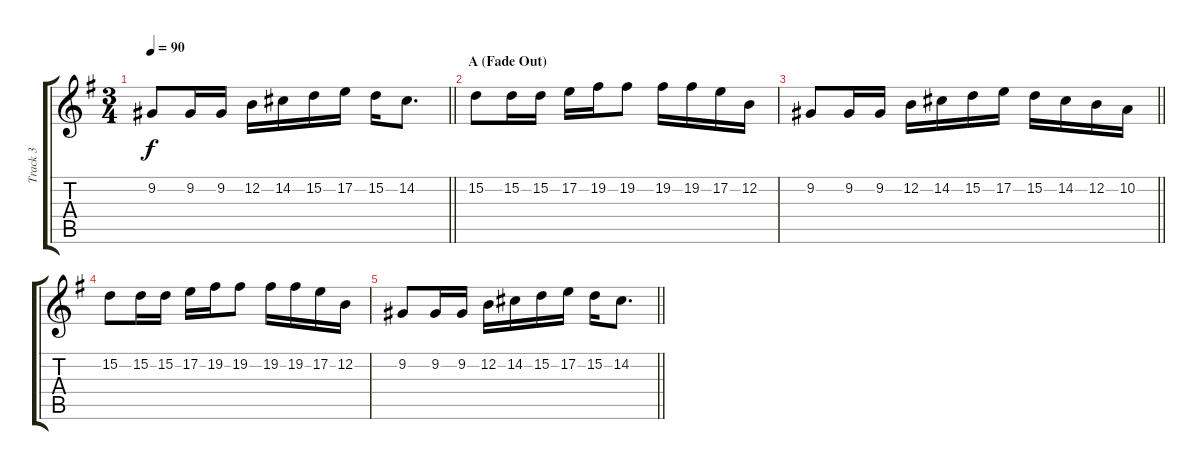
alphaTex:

\track ("Track 3" "Track 3") {instrument orchestralharp}
\staff {score tabs}
\tuning (E4 B3 G3 D3 A2 E2) {hide}
\ts (3 4)
\tempo 90
\clef g2
\barLineRight lightlight
\ks eminor
9.2.8{dy f} 9.2.16 9.2.16 12.2.16 14.2.16 15.2.16 17.2.16 15.2.16 14.2.8{d} |
\section ("" "A (Fade Out)")
15.2.8 15.2.16 15.2.16 17.2.16 19.2.16 19.2.8 19.2.16 19.2.16 17.2.16 12.2.16 |
\barLineRight lightlight
9.2.8 9.2.16 9.2.16 12.2.16 14.2.16 15.2.16 17.2.16 15.2.16 14.2.16 12.2.16 10.2.16 |
15.2.8 15.2.16 15.2.16 17.2.16 19.2.16 19.2.8 19.2.16 19.2.16 17.2.16 12.2.16 |
\barLineRight lightlight
9.2.8 9.2.16 9.2.16 12.2.16 14.2.16 15.2.16 17.2.16 15.2.16 14.2.8{d}
